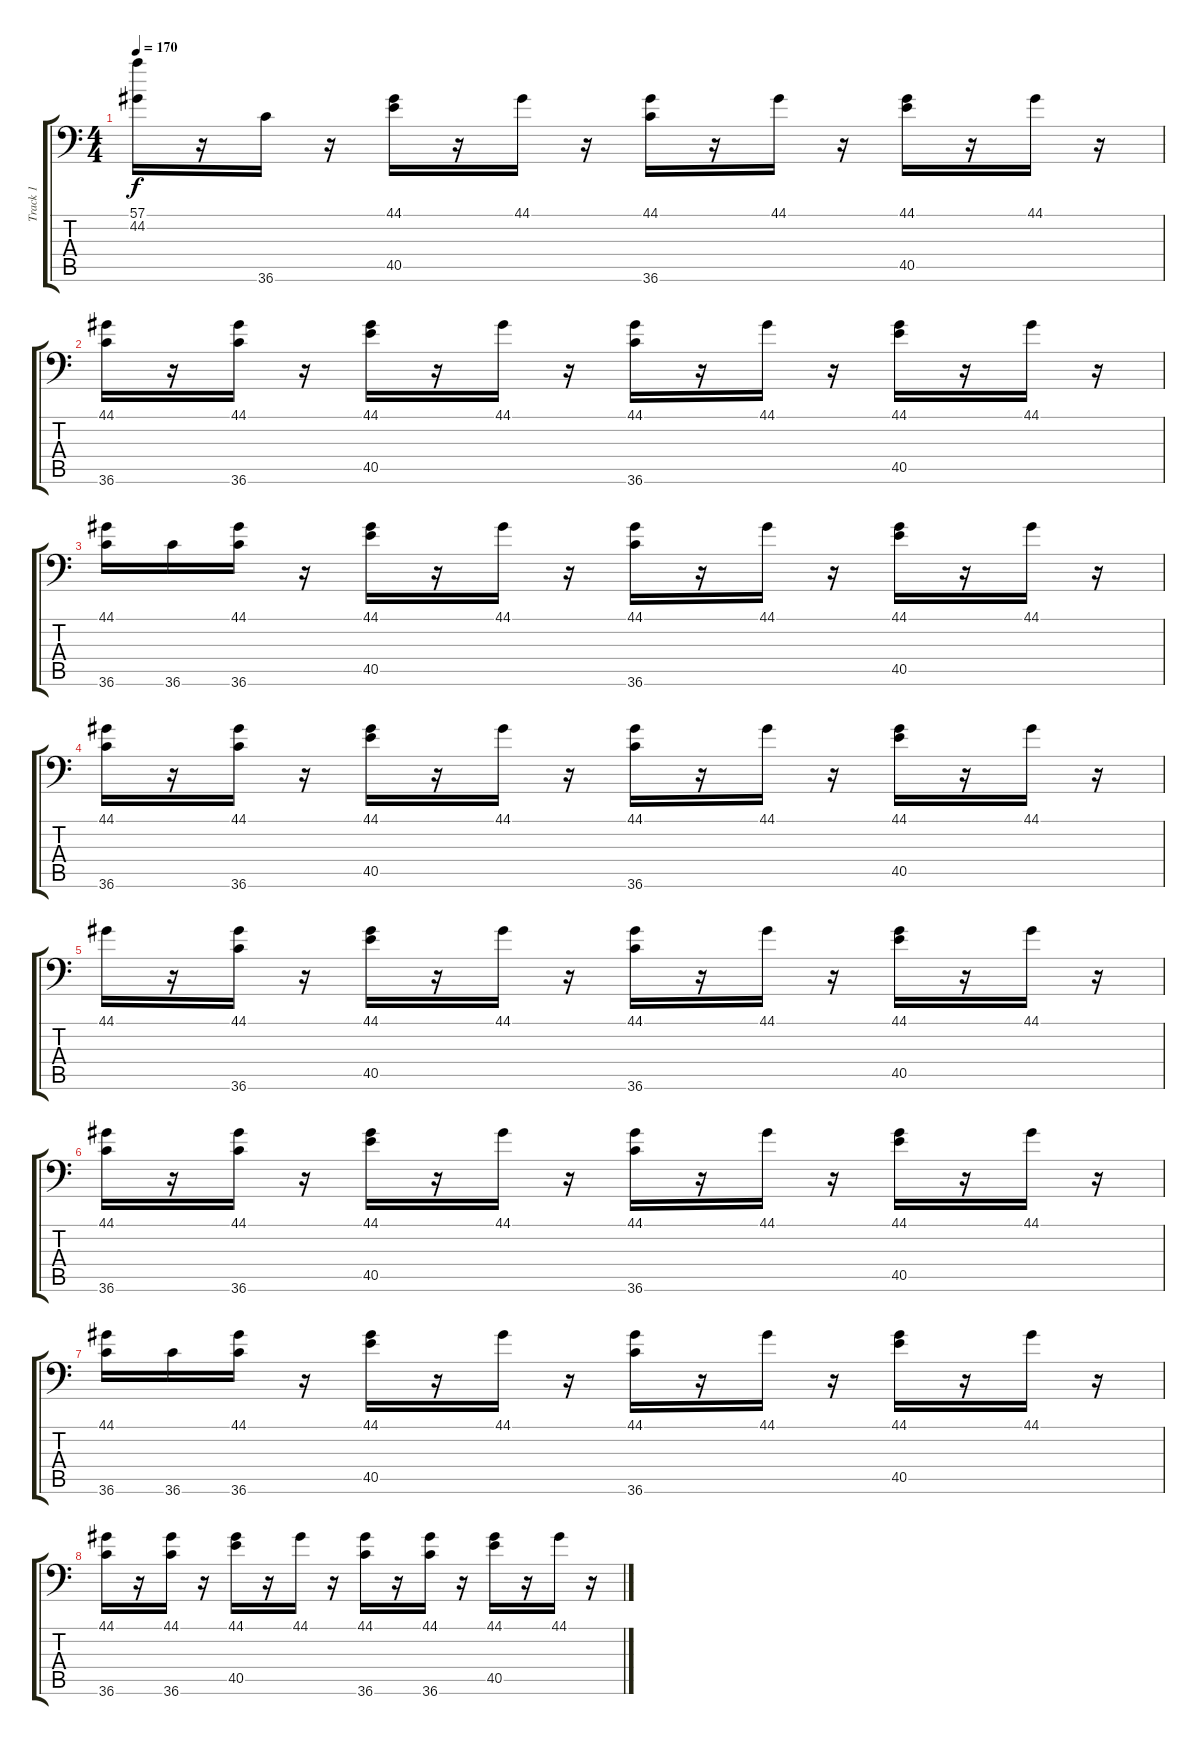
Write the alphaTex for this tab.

\track ("Track 1" "Track 1") {instrument acousticgrandpiano}
\staff {score tabs}
\tuning (C-1 C-1 C-1 C-1 C-1 C-1) {hide}
\ts (4 4)
\tempo 170
\clef f4
\ks c
(57.1 44.2).16{dy f} r.16 36.6.16 r.16 (44.1 40.5).16 r.16 44.1.16 r.16 (44.1 36.6).16 r.16 44.1.16 r.16 (44.1 40.5).16 r.16 44.1.16 r.16 |
(44.1 36.6).16 r.16 (44.1 36.6).16 r.16 (44.1 40.5).16 r.16 44.1.16 r.16 (44.1 36.6).16 r.16 44.1.16 r.16 (44.1 40.5).16 r.16 44.1.16 r.16 |
(44.1 36.6).16 36.6.16 (44.1 36.6).16 r.16 (44.1 40.5).16 r.16 44.1.16 r.16 (44.1 36.6).16 r.16 44.1.16 r.16 (44.1 40.5).16 r.16 44.1.16 r.16 |
(44.1 36.6).16 r.16 (44.1 36.6).16 r.16 (44.1 40.5).16 r.16 44.1.16 r.16 (44.1 36.6).16 r.16 44.1.16 r.16 (44.1 40.5).16 r.16 44.1.16 r.16 |
44.1.16 r.16 (44.1 36.6).16 r.16 (44.1 40.5).16 r.16 44.1.16 r.16 (44.1 36.6).16 r.16 44.1.16 r.16 (44.1 40.5).16 r.16 44.1.16 r.16 |
(44.1 36.6).16 r.16 (44.1 36.6).16 r.16 (44.1 40.5).16 r.16 44.1.16 r.16 (44.1 36.6).16 r.16 44.1.16 r.16 (44.1 40.5).16 r.16 44.1.16 r.16 |
(44.1 36.6).16 36.6.16 (44.1 36.6).16 r.16 (44.1 40.5).16 r.16 44.1.16 r.16 (44.1 36.6).16 r.16 44.1.16 r.16 (44.1 40.5).16 r.16 44.1.16 r.16 |
(44.1 36.6).16 r.16 (44.1 36.6).16 r.16 (44.1 40.5).16 r.16 44.1.16 r.16 (44.1 36.6).16 r.16 (44.1 36.6).16 r.16 (44.1 40.5).16 r.16 44.1.16 r.16
